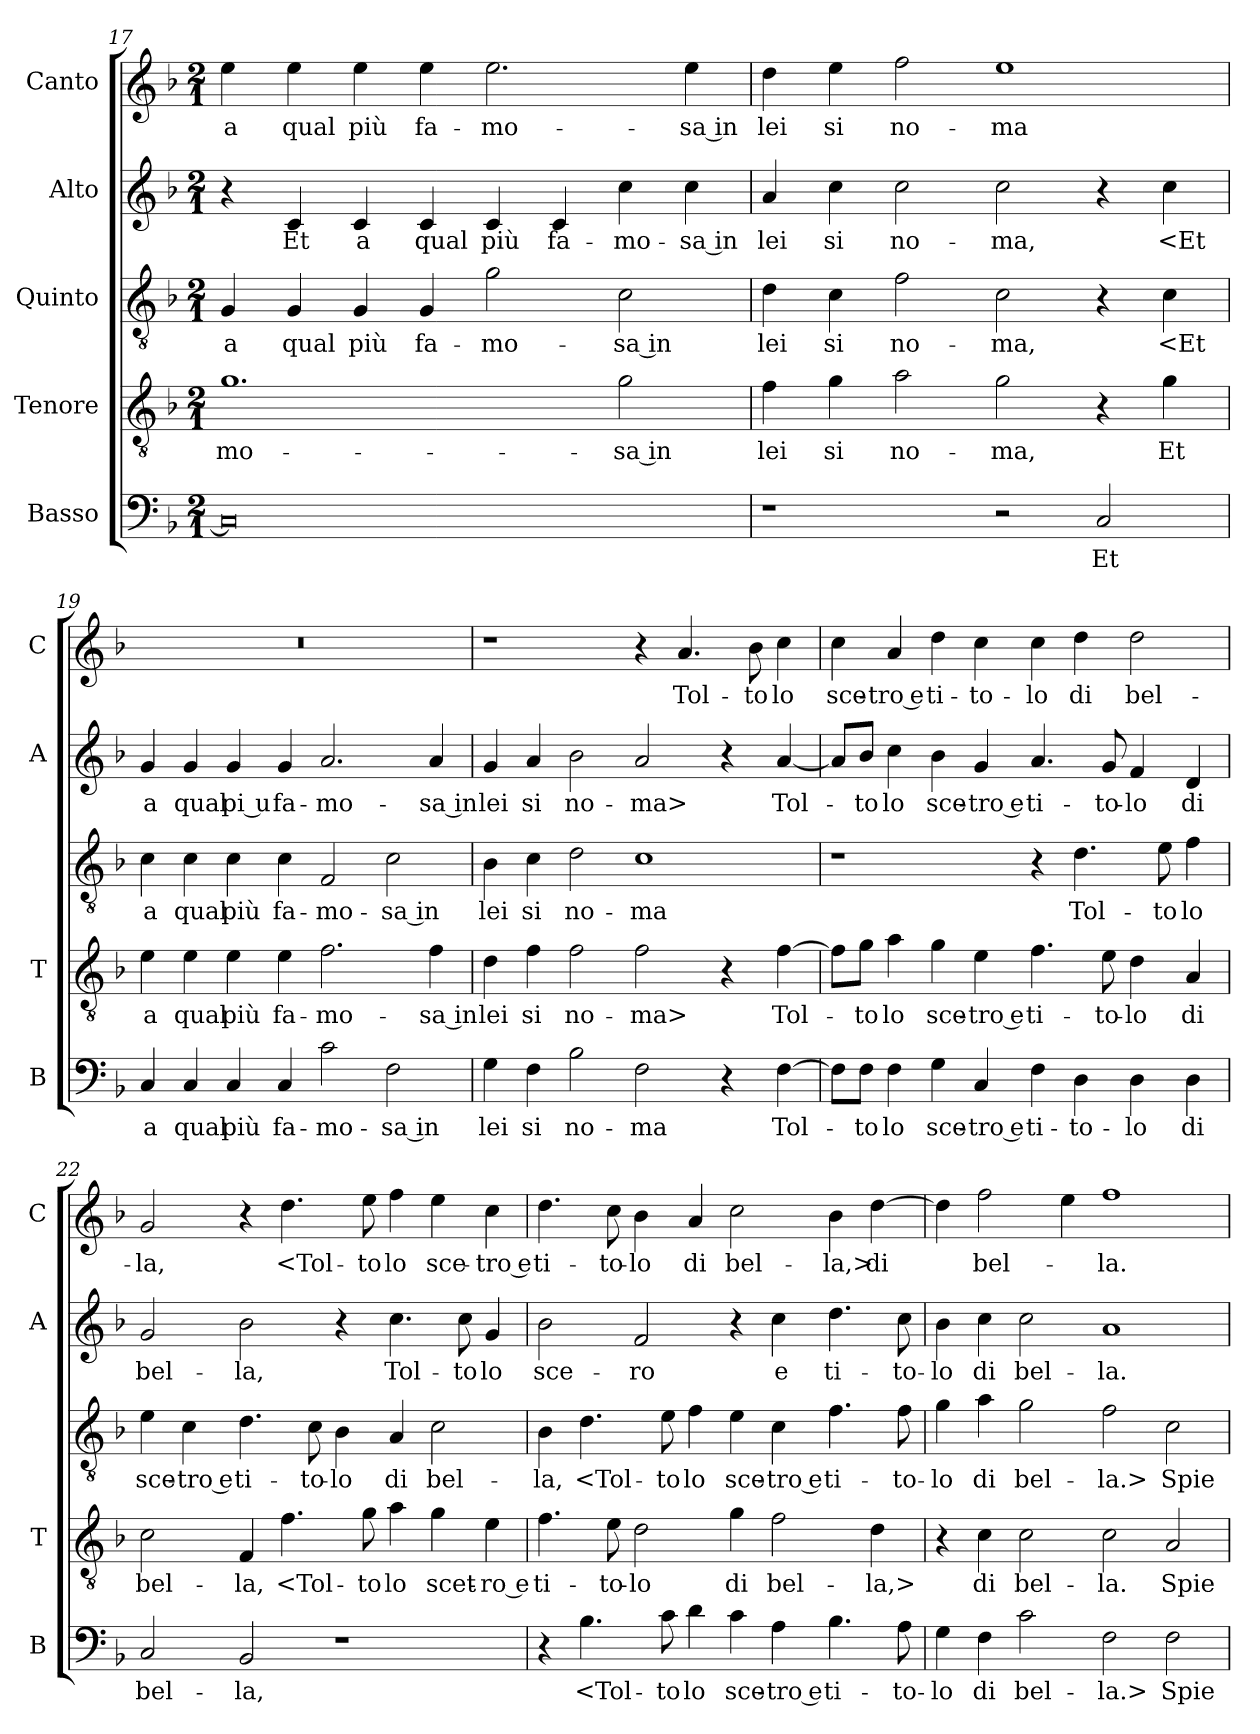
**kern	**text	**kern	**text	**kern	**text	**kern	**text	**kern	**text
*part5	*part5	*part4	*part4	*part3	*part3	*part2	*part2	*part1	*part1
*staff5	*staff5	*staff4	*staff4	*staff3	*staff3	*staff2	*staff2	*staff1	*staff1
*I"Basso	*	*I"Tenore	*	*I"Quinto	*	*I"Alto	*	*I"Canto	*
*I'B	*	*I'T	*	*	*	*I'A	*	*I'C	*
*clefF4	*	*clefGv2	*	*clefGv2	*	*clefG2	*	*clefG2	*
*k[b-]	*	*k[b-]	*	*k[b-]	*	*k[b-]	*	*k[b-]	*
*M2/1	*	*M2/1	*	*M2/1	*	*M2/1	*	*M2/1	*
=17	=17	=17	=17	=17	=17	=17	=17	=17	=17
0C]	.	1.g	-mo-	4G	a	4r	.	4ee	a
.	.	.	.	4G	qual	4c	Et	4ee	qual
.	.	.	.	4G	più	4c	a	4ee	più
.	.	.	.	4G	fa-	4c	qual	4ee	fa-
.	.	.	.	2g	-mo-	4c	più	2.ee	-mo-
.	.	.	.	.	.	4c	fa-	.	.
.	.	2g	-sa in	2c	-sa in	4cc	-mo-	.	.
.	.	.	.	.	.	4cc	-sa in	4ee	-sa in
=18	=18	=18	=18	=18	=18	=18	=18	=18	=18
1r	.	4f	lei	4d	lei	4a	lei	4dd	lei
.	.	4g	si	4c	si	4cc	si	4ee	si
.	.	2a	no-	2f	no-	2cc	no-	2ff	no-
2r	.	2g	-ma,	2c	-ma,	2cc	-ma,	1ee	-ma
2C	Et	4r	.	4r	.	4r	.	.	.
.	.	4g	Et	4c	<Et	4cc	<Et	.	.
=19	=19	=19	=19	=19	=19	=19	=19	=19	=19
4C	a	4e	a	4c	a	4g	a	0r	.
4C	qual	4e	qual	4c	qual	4g	qual	.	.
4C	più	4e	più	4c	più	4g	pi u	.	.
4C	fa-	4e	fa-	4c	fa-	4g	fa-	.	.
2c	-mo-	2.f	-mo-	2F	-mo-	2.a	-mo-	.	.
2F	-sa in	.	.	2c	-sa in	.	.	.	.
.	.	4f	-sa in	.	.	4a	-sa in	.	.
=20	=20	=20	=20	=20	=20	=20	=20	=20	=20
4G	lei	4d	lei	4B-	lei	4g	lei	1r	.
4F	si	4f	si	4c	si	4a	si	.	.
2B-	no-	2f	no-	2d	no-	2b-	no-	.	.
2F	-ma	2f	-ma>	1c	-ma	2a	-ma>	4r	.
.	.	.	.	.	.	.	.	4.a	Tol-
4r	.	4r	.	.	.	4r	.	.	.
.	.	.	.	.	.	.	.	8b-	-to
[4F	Tol-	[4f	Tol-	.	.	[4a	Tol-	4cc	lo
=21	=21	=21	=21	=21	=21	=21	=21	=21	=21
8F\L]	.	8f\L]	.	1r	.	8a/L]	.	4cc	sce-
8F\J	-to	8g\J	-to	.	.	8b-/J	-to	.	.
4F	lo	4a	lo	.	.	4cc	lo	4a	-tro e
4G	sce-	4g	sce-	.	.	4b-	sce-	4dd	ti-
4C	-tro e	4e	-tro e	.	.	4g	-tro e	4cc	-to-
4F	ti-	4.f	ti-	4r	.	4.a	ti-	4cc	-lo
4D	-to-	.	.	4.d	Tol-	.	.	4dd	di
.	.	8e	-to-	.	.	8g	-to-	.	.
4D	-lo	4d	-lo	.	.	4f	-lo	2dd	bel-
.	.	.	.	8e	-to	.	.	.	.
4D	di	4A	di	4f	lo	4d	di	.	.
=22	=22	=22	=22	=22	=22	=22	=22	=22	=22
2C	bel-	2c	bel-	4e	sce-	2g	bel-	2g	-la,
.	.	.	.	4c	-tro e	.	.	.	.
2BB-	-la,	4F	-la,	4.d	ti-	2b-	-la,	4r	.
.	.	4.f	<Tol-	.	.	.	.	4.dd	<Tol-
.	.	.	.	8c	-to-	.	.	.	.
1r	.	.	.	4B-	-lo	4r	.	.	.
.	.	8g	-to	.	.	.	.	8ee	-to
.	.	4a	lo	4A	di	4.cc	Tol-	4ff	lo
.	.	4g	scet-	2c	bel-	.	.	4ee	sce-
.	.	.	.	.	.	8cc	-to	.	.
.	.	4e	-ro e	.	.	4g	lo	4cc	-tro e
=23	=23	=23	=23	=23	=23	=23	=23	=23	=23
4r	.	4.f	ti-	4B-	-la,	2b-	sce-	4.dd	ti-
4.B-	<Tol-	.	.	4.d	<Tol-	.	.	.	.
.	.	8e	-to-	.	.	.	.	8cc	-to-
.	.	2d	-lo	.	.	2f	-ro	4b-	-lo
8c	-to	.	.	8e	-to	.	.	.	.
4d	lo	.	.	4f	lo	.	.	4a	di
4c	sce-	4g	di	4e	sce-	4r	.	2cc	bel-
4A	-tro e	2f	bel-	4c	-tro e	4cc	e	.	.
4.B-	ti-	.	.	4.f	ti-	4.dd	ti-	4b-	-la,>
.	.	4d	-la,>	.	.	.	.	[4dd	di
8A	-to-	.	.	8f	-to-	8cc	-to-	.	.
=24	=24	=24	=24	=24	=24	=24	=24	=24	=24
4G	-lo	4r	.	4g	-lo	4b-	-lo	4dd]	.
4F	di	4c	di	4a	di	4cc	di	2ff	bel-
2c	bel-	2c	bel-	2g	bel-	2cc	bel-	.	.
.	.	.	.	.	.	.	.	4ee	.
2F	-la.>	2c	-la.	2f	-la.>	1a	-la.	1ff	-la.
2F	Spie-	2A	Spie-	2c	Spie-	.	.	.	.
=	=	=	=	=	=	=	=	=	=
*-	*-	*-	*-	*-	*-	*-	*-	*-	*-
